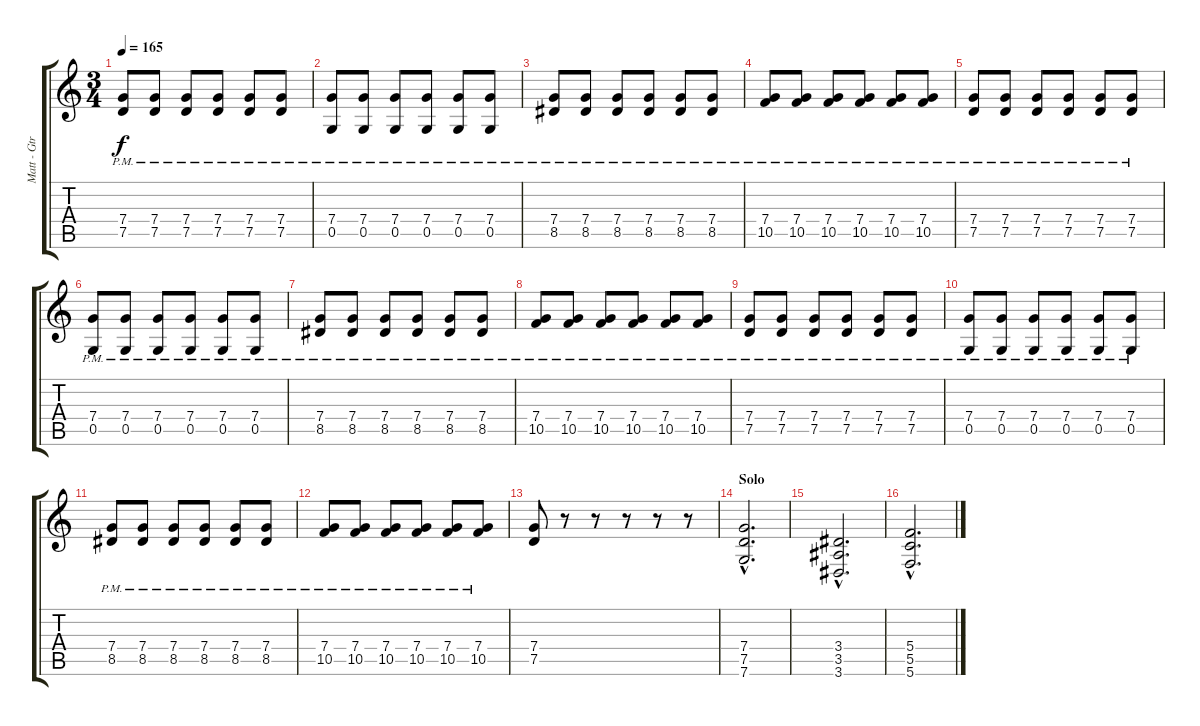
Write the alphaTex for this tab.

\track ("Matt - Gtr. 1" "Matt - Gtr") {instrument distortionguitar}
\staff {score tabs}
\tuning (D4 A3 F3 C3 G2 C2) {hide}
\ts (3 4)
\tempo 165
\clef g2
\ks c
(7.4{pm} 7.5{pm}).8{dy f} (7.4{pm} 7.5{pm}).8 (7.4{pm} 7.5{pm}).8 (7.4{pm} 7.5{pm}).8 (7.4{pm} 7.5{pm}).8 (7.4{pm} 7.5{pm}).8 |
(7.4{pm} 0.5{pm}).8 (7.4{pm} 0.5{pm}).8 (7.4{pm} 0.5{pm}).8 (7.4{pm} 0.5{pm}).8 (7.4{pm} 0.5{pm}).8 (7.4{pm} 0.5{pm}).8 |
(7.4{pm} 8.5{pm}).8 (7.4{pm} 8.5{pm}).8 (7.4{pm} 8.5{pm}).8 (7.4{pm} 8.5{pm}).8 (7.4{pm} 8.5{pm}).8 (7.4{pm} 8.5{pm}).8 |
(7.4{pm} 10.5{pm}).8 (7.4{pm} 10.5{pm}).8 (7.4{pm} 10.5{pm}).8 (7.4{pm} 10.5{pm}).8 (7.4{pm} 10.5{pm}).8 (7.4{pm} 10.5{pm}).8 |
(7.4{pm} 7.5{pm}).8 (7.4{pm} 7.5{pm}).8 (7.4{pm} 7.5{pm}).8 (7.4{pm} 7.5{pm}).8 (7.4{pm} 7.5{pm}).8 (7.4{pm} 7.5{pm}).8 |
(7.4{pm} 0.5{pm}).8 (7.4{pm} 0.5{pm}).8 (7.4{pm} 0.5{pm}).8 (7.4{pm} 0.5{pm}).8 (7.4{pm} 0.5{pm}).8 (7.4{pm} 0.5{pm}).8 |
(7.4{pm} 8.5{pm}).8 (7.4{pm} 8.5{pm}).8 (7.4{pm} 8.5{pm}).8 (7.4{pm} 8.5{pm}).8 (7.4{pm} 8.5{pm}).8 (7.4{pm} 8.5{pm}).8 |
(7.4{pm} 10.5{pm}).8 (7.4{pm} 10.5{pm}).8 (7.4{pm} 10.5{pm}).8 (7.4{pm} 10.5{pm}).8 (7.4{pm} 10.5{pm}).8 (7.4{pm} 10.5{pm}).8 |
(7.4{pm} 7.5{pm}).8 (7.4{pm} 7.5{pm}).8 (7.4{pm} 7.5{pm}).8 (7.4{pm} 7.5{pm}).8 (7.4{pm} 7.5{pm}).8 (7.4{pm} 7.5{pm}).8 |
(7.4{pm} 0.5{pm}).8 (7.4{pm} 0.5{pm}).8 (7.4{pm} 0.5{pm}).8 (7.4{pm} 0.5{pm}).8 (7.4{pm} 0.5{pm}).8 (7.4{pm} 0.5{pm}).8 |
(7.4{pm} 8.5{pm}).8 (7.4{pm} 8.5{pm}).8 (7.4{pm} 8.5{pm}).8 (7.4{pm} 8.5{pm}).8 (7.4{pm} 8.5{pm}).8 (7.4{pm} 8.5{pm}).8 |
(7.4{pm} 10.5{pm}).8 (7.4{pm} 10.5{pm}).8 (7.4{pm} 10.5{pm}).8 (7.4{pm} 10.5{pm}).8 (7.4{pm} 10.5{pm}).8 (7.4{pm} 10.5{pm}).8 |
(7.4 7.5).8 r.8 r.8 r.8 r.8 r.8 |
\section ("" "Solo")
(7.4{hac} 7.5{hac} 7.6{hac}).2{d} |
(3.4{hac} 3.5{hac} 3.6{hac}).2{d} |
(5.4{hac} 5.5{hac} 5.6{hac}).2{d}
